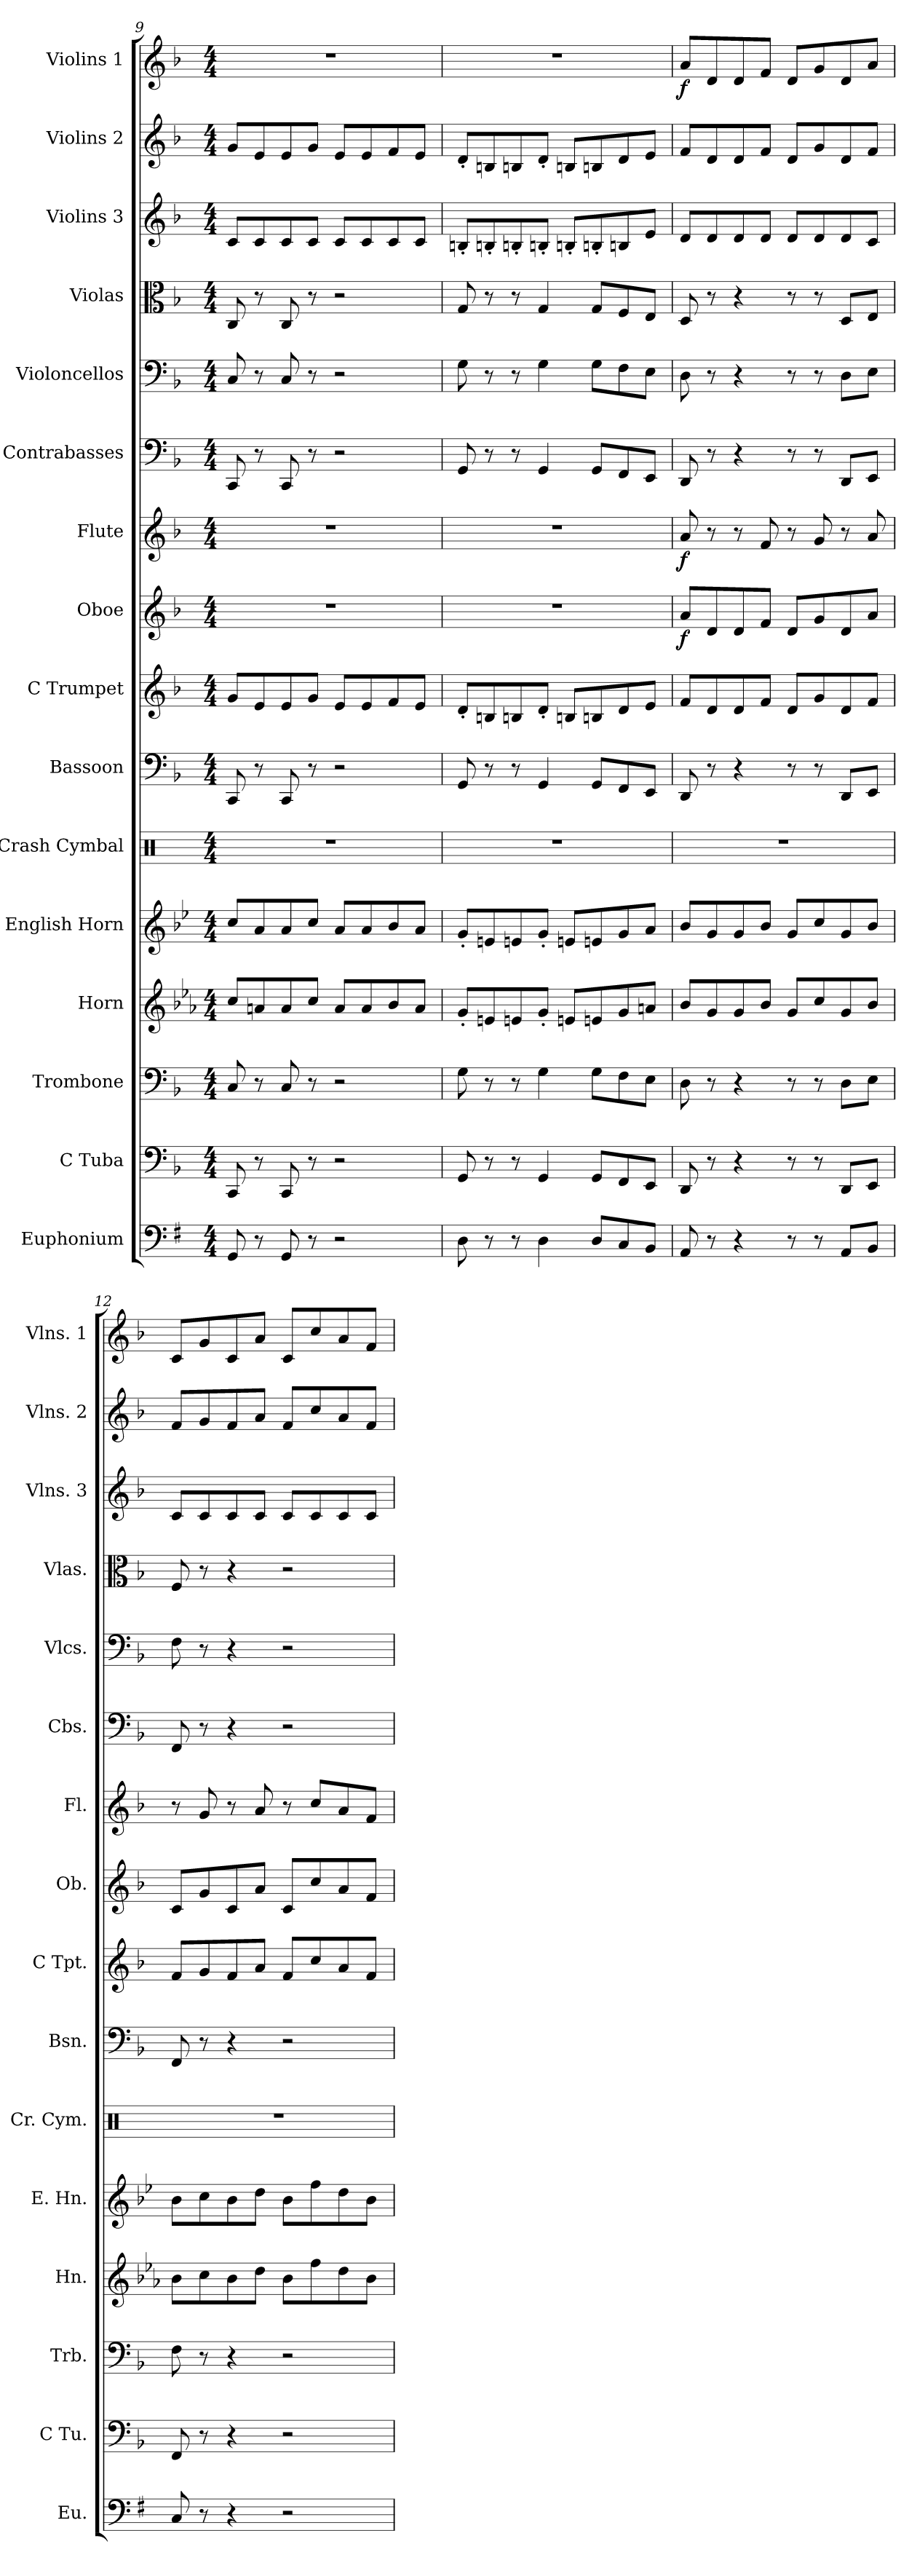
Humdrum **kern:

**kern	**kern	**kern	**kern	**kern	**kern	**kern	**kern	**kern	**dynam	**kern	**dynam	**kern	**kern	**kern	**kern	**kern	**kern	**dynam
*part16	*part15	*part14	*part13	*part12	*part11	*part10	*part9	*part8	*part8	*part7	*part7	*part6	*part5	*part4	*part3	*part2	*part1	*part1
*staff16	*staff15	*staff14	*staff13	*staff12	*staff11	*staff10	*staff9	*staff8	*staff8	*staff7	*staff7	*staff6	*staff5	*staff4	*staff3	*staff2	*staff1	*staff1
*I"Euphonium	*I"C Tuba	*I"Trombone	*I"Horn	*I"English Horn	*I"Crash Cymbal	*I"Bassoon	*I"C Trumpet	*I"Oboe	*	*I"Flute	*	*I"Contrabasses	*I"Violoncellos	*I"Violas	*I"Violins 3	*I"Violins 2	*I"Violins 1	*
*I'Eu.	*I'C Tu.	*I'Trb.	*I'Hn.	*I'E. Hn.	*I'Cr. Cym.	*I'Bsn.	*I'C Tpt.	*I'Ob.	*	*I'Fl.	*	*I'Cbs.	*I'Vlcs.	*I'Vlas.	*I'Vlns. 3	*I'Vlns. 2	*I'Vlns. 1	*
*clefF4	*clefF4	*clefF4	*clefG2	*	*clefX	*clefF4	*clefG2	*clefG2	*	*clefG2	*	*clefF4	*clefF4	*clefC3	*clefG2	*clefG2	*clefG2	*
*ITrd-3c-5	*	*	*ITrd3c5	*ITrd3c5	*	*	*	*	*	*	*	*	*	*	*	*	*	*
*k[]	*k[b-]	*k[b-]	*k[b-e-]	*k[b-]	*k[]	*k[b-]	*k[b-]	*k[b-]	*	*k[b-]	*	*k[b-]	*k[b-]	*k[b-]	*k[b-]	*k[b-]	*k[b-]	*
*C:	*F:	*F:	*B-:	*F:	*C:	*F:	*F:	*F:	*	*F:	*	*F:	*F:	*F:	*F:	*F:	*F:	*
*M4/4	*M4/4	*M4/4	*M4/4	*M4/4	*M4/4	*M4/4	*M4/4	*M4/4	*	*M4/4	*	*M4/4	*M4/4	*M4/4	*M4/4	*M4/4	*M4/4	*
=9	=9	=9	=9	=9	=9	=9	=9	=9	=9	=9	=9	=9	=9	=9	=9	=9	=9	=9
8C/	8CC/	8C/	8g/L	8g/L	1r	8CC/	8g/L	1r	.	1r	.	8CC/	8C/	8C/	8c/L	8g/L	1r	.
8r	8r	8r	8en/	8e/	.	8r	8e/	.	.	.	.	8r	8r	8r	8c/	8e/	.	.
8C/	8CC/	8C/	8e/	8e/	.	8CC/	8e/	.	.	.	.	8CC/	8C/	8C/	8c/	8e/	.	.
8r	8r	8r	8g/J	8g/J	.	8r	8g/J	.	.	.	.	8r	8r	8r	8c/J	8g/J	.	.
2r	2r	2r	8e/L	8e/L	.	2r	8e/L	.	.	.	.	2r	2r	2r	8c/L	8e/L	.	.
.	.	.	8e/	8e/	.	.	8e/	.	.	.	.	.	.	.	8c/	8e/	.	.
.	.	.	8f/	8f/	.	.	8f/	.	.	.	.	.	.	.	8c/	8f/	.	.
.	.	.	8e/J	8e/J	.	.	8e/J	.	.	.	.	.	.	.	8c/J	8e/J	.	.
=10	=10	=10	=10	=10	=10	=10	=10	=10	=10	=10	=10	=10	=10	=10	=10	=10	=10	=10
8G\	8GG/	8G\	8d'/L	8d'/L	1r	8GG/	8d'/L	1r	.	1r	.	8GG/	8G\	8G/	8Bn'/L	8d'/L	1r	.
8r	8r	8r	8Bn/	8Bn/	.	8r	8Bn/	.	.	.	.	8r	8r	8r	8Bn'/	8Bn/	.	.
8r	8r	8r	8Bn/	8Bn/	.	8r	8Bn/	.	.	.	.	8r	8r	8r	8Bn'/	8Bn/	.	.
4G\	4GG/	4G\	8d'/J	8d'/J	.	4GG/	8d'/J	.	.	.	.	4GG/	4G\	4G/	8Bn'/J	8d'/J	.	.
.	.	.	8Bn/L	8Bn/L	.	.	8Bn/L	.	.	.	.	.	.	.	8Bn'/L	8Bn/L	.	.
8G/L	8GG/L	8G\L	8Bn/	8Bn/	.	8GG/L	8Bn/	.	.	.	.	8GG/L	8G\L	8G/L	8Bn'/	8Bn/	.	.
8F/	8FF/	8F\	8d/	8d/	.	8FF/	8d/	.	.	.	.	8FF/	8F\	8F/	8Bn/	8d/	.	.
8E/J	8EE/J	8E\J	8en/J	8e/J	.	8EE/J	8e/J	.	.	.	.	8EE/J	8E\J	8E/J	8e/J	8e/J	.	.
=11	=11	=11	=11	=11	=11	=11	=11	=11	=11	=11	=11	=11	=11	=11	=11	=11	=11	=11
!	!	!	!	!	!	!	!	!	!LO:DY:b	!	!LO:DY:b	!	!	!	!	!	!	!LO:DY:b
8D/	8DD/	8D\	8f/L	8f/L	1r	8DD/	8f/L	8a/L	f	8a/	f	8DD/	8D\	8D/	8d/L	8f/L	8a/L	f
8r	8r	8r	8d/	8d/	.	8r	8d/	8d/	.	8r	.	8r	8r	8r	8d/	8d/	8d/	.
4r	4r	4r	8d/	8d/	.	4r	8d/	8d/	.	8r	.	4r	4r	4r	8d/	8d/	8d/	.
.	.	.	8f/J	8f/J	.	.	8f/J	8f/J	.	8f/	.	.	.	.	8d/J	8f/J	8f/J	.
8r	8r	8r	8d/L	8d/L	.	8r	8d/L	8d/L	.	8r	.	8r	8r	8r	8d/L	8d/L	8d/L	.
8r	8r	8r	8g/	8g/	.	8r	8g/	8g/	.	8g/	.	8r	8r	8r	8d/	8g/	8g/	.
8D/L	8DD/L	8D\L	8d/	8d/	.	8DD/L	8d/	8d/	.	8r	.	8DD/L	8D\L	8D/L	8d/	8d/	8d/	.
8E/J	8EE/J	8E\J	8f/J	8f/J	.	8EE/J	8f/J	8a/J	.	8a/	.	8EE/J	8E\J	8E/J	8c/J	8f/J	8a/J	.
=12	=12	=12	=12	=12	=12	=12	=12	=12	=12	=12	=12	=12	=12	=12	=12	=12	=12	=12
8F/	8FF/	8F\	8f\L	8f\L	1r	8FF/	8f/L	8c/L	.	8r	.	8FF/	8F\	8F/	8c/L	8f/L	8c/L	.
8r	8r	8r	8g\	8g\	.	8r	8g/	8g/	.	8g/	.	8r	8r	8r	8c/	8g/	8g/	.
4r	4r	4r	8f\	8f\	.	4r	8f/	8c/	.	8r	.	4r	4r	4r	8c/	8f/	8c/	.
.	.	.	8a\J	8a\J	.	.	8a/J	8a/J	.	8a/	.	.	.	.	8c/J	8a/J	8a/J	.
2r	2r	2r	8f\L	8f\L	.	2r	8f/L	8c/L	.	8r	.	2r	2r	2r	8c/L	8f/L	8c/L	.
.	.	.	8cc\	8cc\	.	.	8cc/	8cc/	.	8cc/L	.	.	.	.	8c/	8cc/	8cc/	.
.	.	.	8a\	8a\	.	.	8a/	8a/	.	8a/	.	.	.	.	8c/	8a/	8a/	.
.	.	.	8f\J	8f\J	.	.	8f/J	8f/J	.	8f/J	.	.	.	.	8c/J	8f/J	8f/J	.
=	=	=	=	=	=	=	=	=	=	=	=	=	=	=	=	=	=	=
*-	*-	*-	*-	*-	*-	*-	*-	*-	*-	*-	*-	*-	*-	*-	*-	*-	*-	*-
